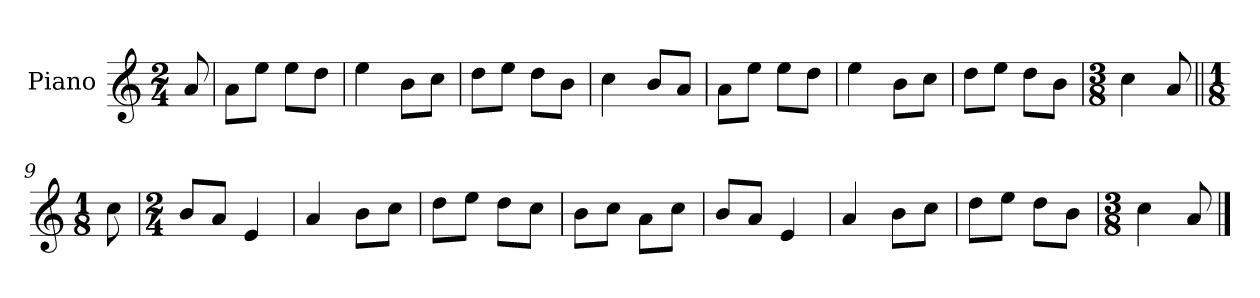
**kern
*part1
*staff1
*I"Piano
*I'Pno.
*clefG2
*k[]
*M2/4
=
8a/
=1
8a\L
8ee\J
8ee\L
8dd\J
=2
4ee\
8b\L
8cc\J
=3
8dd\L
8ee\J
8dd\L
8b\J
=4
4cc\
8b/L
8a/J
=5
8a\L
8ee\J
8ee\L
8dd\J
=6
4ee\
8b\L
8cc\J
=7
8dd\L
8ee\J
8dd\L
8b\J
=8
*M3/8
4cc\
8a/
=9||
*M1/8
8cc\
!!LO:LB:g=z
=10
*M2/4
8b/L
8a/J
4e/
=11
4a/
8b\L
8cc\J
=12
8dd\L
8ee\J
8dd\L
8cc\J
=13
8b\L
8cc\J
8a\L
8cc\J
=14
8b/L
8a/J
4e/
=15
4a/
8b\L
8cc\J
=16
8dd\L
8ee\J
8dd\L
8b\J
=17
*M3/8
4cc\
8a/
==
*-
